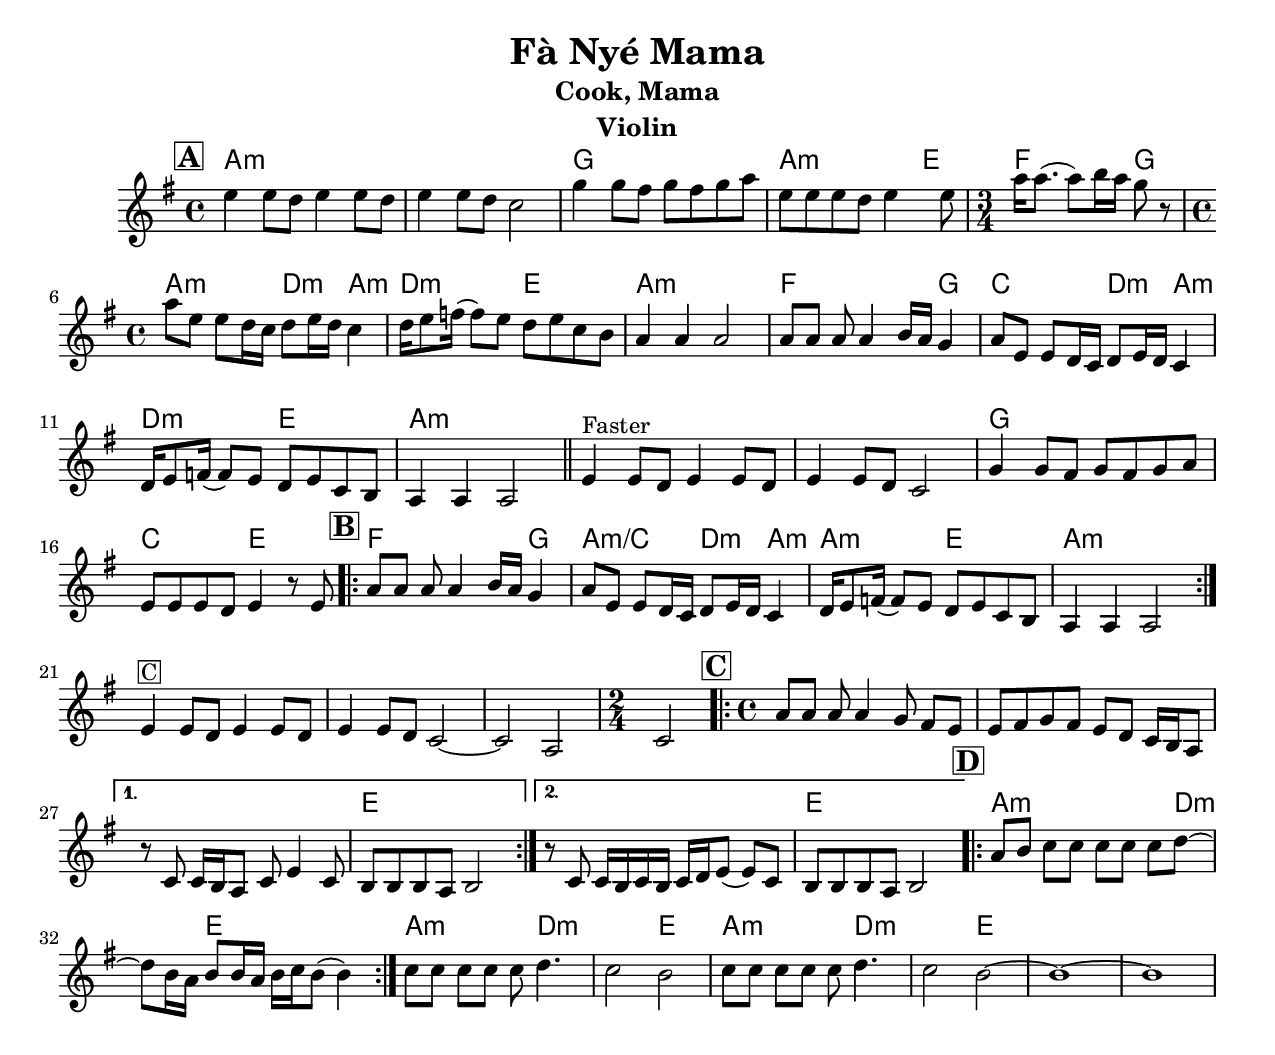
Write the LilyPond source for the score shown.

\version "2.24.0"
\include "english.ly"
%\pointAndClickOff
\paper{
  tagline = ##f
  print-all-headers = ##t
  #(set-paper-size "letter")
}
date = #(strftime "%d-%m-%Y" (localtime (current-time)))

%\markup{ \italic{ " Updated " \date  }  }

%\markup{ Got something to say? }

%#################################### Melody ########################
melody = \relative c'' {
  \clef treble
  \key g\major
  \time 4/4
  \set Score.rehearsalMarkFormatter = #format-mark-box-alphabet

  %\partial 16*3 a16 d f   %lead in notes
  \repeat volta 2{
  \mark \default
   e4   e8 d e4 e8 d
        e4 e8 d c2
        g'4 g8 fs g fs g a
        e8 e e d e4 s8 e8|
   %{
   <<
      {
        e4   e8 d e4 e8 d
        e4 e8 d c2
        g'4 g8 fs g fs g a
        e8 e e d e4 s8 e8|
      }
      \\{
        c4 c8 b c4 c8 b%\segno
        c4 c8 b a2
        e'4 e8 d e d e fs
        c8 c c b c4 s8 c  %4
      }
    >>
   %}

    \time 3/4
  \set Score.rehearsalMarkFormatter = #format-mark-box-alphabet
    a16 a8.(a8) b16 a g8 r8|%raised octave for harmony
    \time 4/4
  \set Score.rehearsalMarkFormatter = #format-mark-box-alphabet
    a8 [e] e d16 c d8 e16 d c4|
    d16e8 f16 (f8) e d e c b|  %might be fs 3rd note
    a4 a a2  %8

    %a'16 a r a s8 a4 b16 a g8 r|
    a8 [a] a a4 b16 a g4|
    a8 [e] e d16 c d8 e16 d c4|
    d16e8 f16 (f8) e d e c b|  %might be fs 3rd note
    a4 a a2  %12
    \bar "||"


    e'4 ^Faster e8 d e4 e8 d  %13
    e4 e8 d c2
    g'4 g8 fs g fs g a
    e8 e e d e4 r8 e8|  %16


    \repeat volta 2{
  \mark \default
      a8 [a] a a4 b16 a g4|
      a8 [e] e d16 c d8 e16 d c4|
      d16e8 f16 (f8) e d e c b|  %might be fs 3rd note
      a4 a a2  %_  \markup {\italic {D.S.}}
      %{
      e'8 d e4 e8 d
      e4 e8 d c2   %21
      g'4 g8 fs g fs g a
      e8 e
      %}

    }
  }
  \break
  %*****************end of first tune******************

  % \alternative { { }{ } }
  %Faster
  e'4 ^\markup{ \box C } e8 d e4 e8 d|
  e4 e8 d c2~
  c2 a2
  \time 2/4 c2  %27
  \set Score.rehearsalMarkFormatter = #format-mark-box-alphabet

  \time 4/4
  \set Score.rehearsalMarkFormatter = #format-mark-box-alphabet
  %nested repeat********************************
  \repeat volta 2{
  \mark \default

    \repeat volta 2{
  \mark \default

      a'8  [a] a a4 g8 fs [e]|
      e8 fs g fs e d c16 b a8|
    }

    \alternative{
      {
        r8 c c16 b a8 c8 e4 c8|
        b8 b b a b2|
      }
      {
        r8 c c16 b c b c d e8(e)c|
        b8 b b a b2|
      }
    }

    \repeat volta 2{
  \mark \default
      a'8 [b] c c c [c] c d~|
      d b16 a b8 b16
      a b c b8(b4)|
    }
  }%end nested repeat
  %\repeat percent 2{  %repeat prev 2 measures
  c8 [c] c c c d4.|
  c2 b2
  %}
  c8 [c] c c c d4.|
  c2 b2~
  b1~
  b1

}
%################################# Lyrics #####################
%\addlyrics{  }
%################################# Chords #######################
harmonies = \chordmode {
  a1:m
  s1
  g1
  a4:m s2 e4
  f4 s4 g4
  a4:m s d4:m a4:m
  d4:m s4 e2
  a1:m
  f4 s2 g4
  c2 d4:m a4:m
  d2:m e2
  a1:m  %before double bar
  s1*2
  g1
  c2 e2 %repeat
  f4 s2 g4
  a2:m/c d4:m a4:m %c2/am   check out how to notate
  a2:m e2
  a1:m  %repeat  (watch out for the 2/4 bar)
  s2*13   %was *19
  e1  %2nd ending
  s1
  e1
  a8:m s8*6 d8:m
  s4 e4 s2  %short 2 bar repeat
  a4:m s8*3 d4:m s8
  s2
  e2
  %s2*4
  a4:m s8*3 d4:m
  s8*5 e2
}

\score {
  <<
    \new ChordNames {
      \set chordChanges = ##f

      \harmonies
    }
    \new Staff
    \melody
  >>
  \header{
    title= "Fà Nyé Mama"
    subtitle="Cook, Mama"
    composer= ""
    instrument = "Violin"
    arranger= ""
  }
  \midi{\tempo 4 = 120}
  \layout{indent = 1.0\cm}
}
%{
% more verses:
\markup{}
\markup {
  \fill-line {
    \hspace #0.1 % distance from left margin
    \column {
      \line { "1."
        \column {
          ""
        }
      }
      \hspace #0.2 % vertical distance between verses
      \line { "2."
        \column {
         ""
        }
      }
    }
    \hspace #0.1  % horiz. distance between columns
    \column {
      \line { "3."
        \column {
          ""
        }
      }
      \hspace #0.2 % distance between verses
      \line { "4."
        \column {
         ""
        }
      }
    }
    \hspace #0.1 % distance to right margin
  }
}

%}
